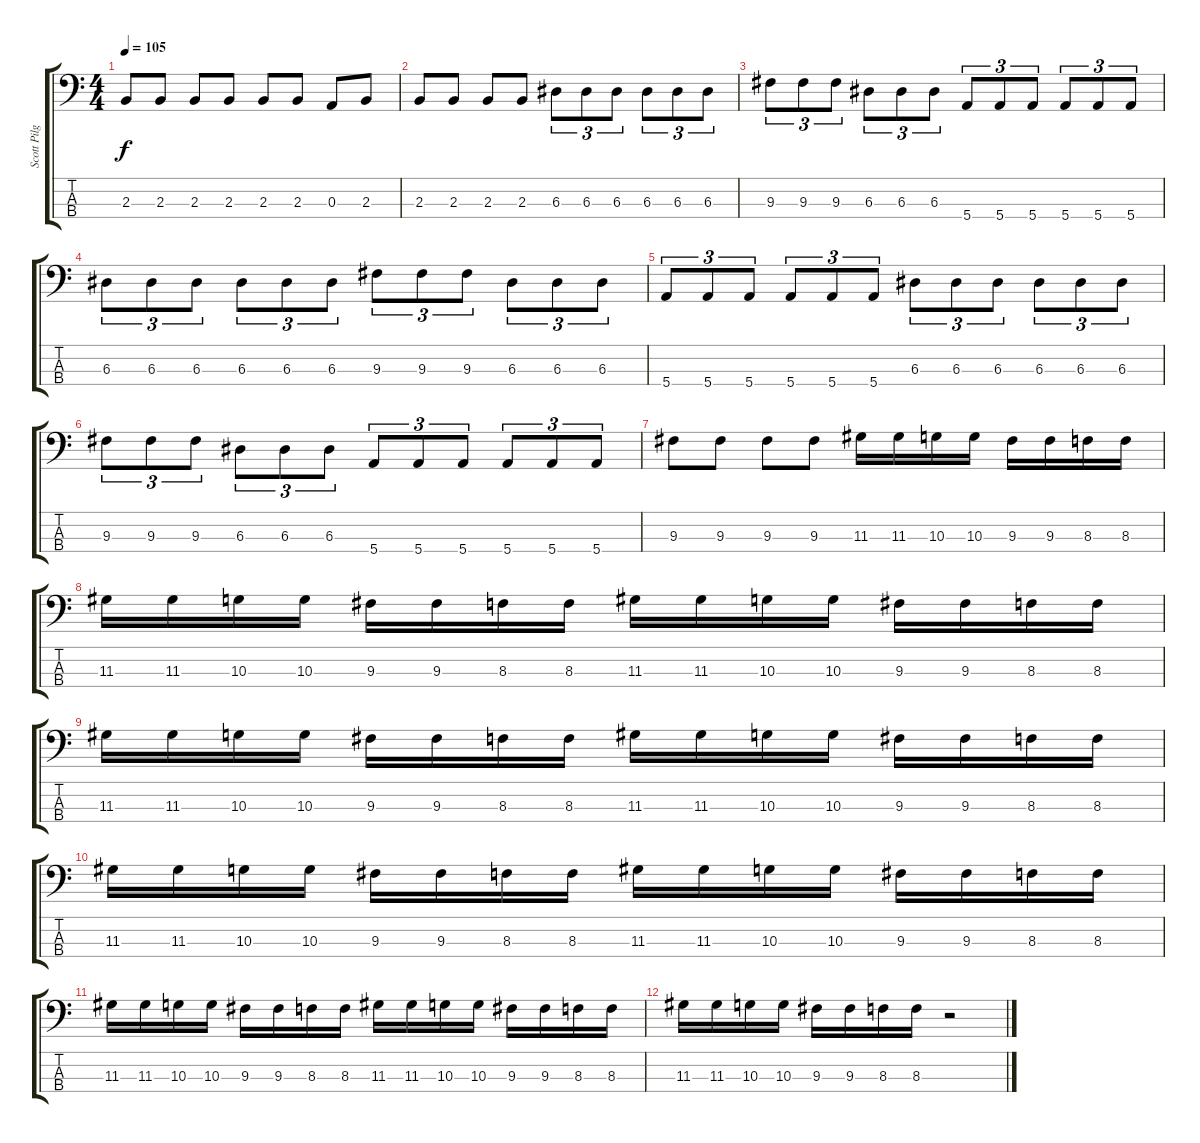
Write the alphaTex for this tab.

\track ("Scott Pilgrim" "Scott Pilg") {instrument overdrivenguitar}
\staff {score tabs}
\tuning (G2 D2 A1 E1) {hide}
\ts (4 4)
\tempo 105
\clef f4
\ks c
2.3.8{dy f} 2.3.8{volume 10} 2.3.8 2.3.8 2.3.8 2.3.8 0.3.8 2.3.8 |
2.3.8 2.3.8 2.3.8 2.3.8 6.3.8{tu (3 2) volume 13} 6.3.8{tu (3 2)} 6.3.8{tu (3 2)} 6.3.8{tu (3 2)} 6.3.8{tu (3 2)} 6.3.8{tu (3 2)} |
9.3.8{tu (3 2)} 9.3.8{tu (3 2)} 9.3.8{tu (3 2)} 6.3.8{tu (3 2)} 6.3.8{tu (3 2)} 6.3.8{tu (3 2)} 5.4.8{tu (3 2)} 5.4.8{tu (3 2)} 5.4.8{tu (3 2)} 5.4.8{tu (3 2)} 5.4.8{tu (3 2)} 5.4.8{tu (3 2)} |
6.3.8{tu (3 2)} 6.3.8{tu (3 2)} 6.3.8{tu (3 2)} 6.3.8{tu (3 2)} 6.3.8{tu (3 2)} 6.3.8{tu (3 2)} 9.3.8{tu (3 2)} 9.3.8{tu (3 2)} 9.3.8{tu (3 2)} 6.3.8{tu (3 2)} 6.3.8{tu (3 2)} 6.3.8{tu (3 2)} |
5.4.8{tu (3 2)} 5.4.8{tu (3 2)} 5.4.8{tu (3 2)} 5.4.8{tu (3 2)} 5.4.8{tu (3 2)} 5.4.8{tu (3 2)} 6.3.8{tu (3 2) volume 10} 6.3.8{tu (3 2)} 6.3.8{tu (3 2)} 6.3.8{tu (3 2)} 6.3.8{tu (3 2)} 6.3.8{tu (3 2)} |
9.3.8{tu (3 2)} 9.3.8{tu (3 2)} 9.3.8{tu (3 2)} 6.3.8{tu (3 2)} 6.3.8{tu (3 2)} 6.3.8{tu (3 2)} 5.4.8{tu (3 2)} 5.4.8{tu (3 2)} 5.4.8{tu (3 2)} 5.4.8{tu (3 2)} 5.4.8{tu (3 2)} 5.4.8{tu (3 2)} |
9.3.8 9.3.8 9.3.8 9.3.8 11.3.16{volume 13} 11.3.16 10.3.16 10.3.16 9.3.16 9.3.16 8.3.16 8.3.16 |
11.3.16 11.3.16 10.3.16 10.3.16 9.3.16 9.3.16 8.3.16 8.3.16 11.3.16 11.3.16 10.3.16 10.3.16 9.3.16 9.3.16 8.3.16 8.3.16 |
11.3.16 11.3.16 10.3.16 10.3.16 9.3.16 9.3.16 8.3.16 8.3.16 11.3.16 11.3.16 10.3.16 10.3.16 9.3.16 9.3.16 8.3.16 8.3.16 |
11.3.16 11.3.16 10.3.16 10.3.16 9.3.16 9.3.16 8.3.16 8.3.16 11.3.16 11.3.16 10.3.16 10.3.16 9.3.16 9.3.16 8.3.16 8.3.16 |
11.3.16{volume 10} 11.3.16 10.3.16 10.3.16 9.3.16 9.3.16 8.3.16 8.3.16 11.3.16 11.3.16 10.3.16 10.3.16 9.3.16 9.3.16 8.3.16 8.3.16 |
11.3.16 11.3.16 10.3.16 10.3.16 9.3.16 9.3.16 8.3.16 8.3.16 r.2
